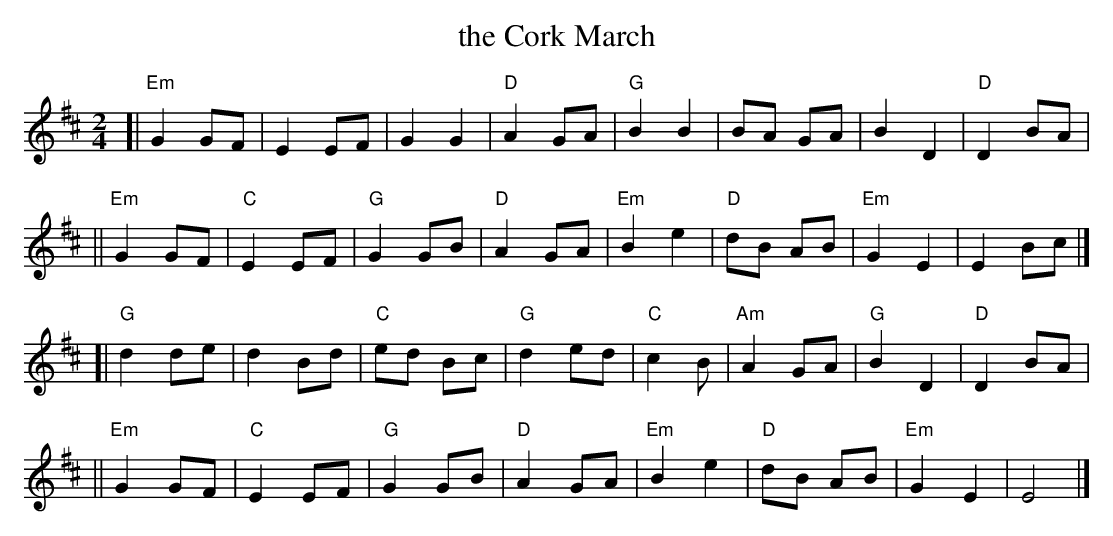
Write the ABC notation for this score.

X:1
T: the Cork March
M: 2/4
L: 1/8
K: EDor
[| "Em"G2 GF | E2 EF | G2 G2 | "D"A2 GA | "G"B2 B2 | BA GA | B2 D2 | "D"D2 BA |
|| "Em"G2 GF | "C"E2 EF | "G"G2 GB | "D"A2 GA | "Em"B2 e2 | "D"dB AB | "Em"G2 E2 | E2 Bc |]
[| "G"d2 de | d2 Bd | "C"ed Bc | "G"d2 ed | "C"c2 B | "Am"A2 GA | "G"B2 D2 | "D"D2 BA |
|| "Em"G2 GF | "C"E2 EF | "G"G2 GB | "D"A2 GA | "Em"B2 e2 | "D"dB AB | "Em"G2 E2 | E4 |]
